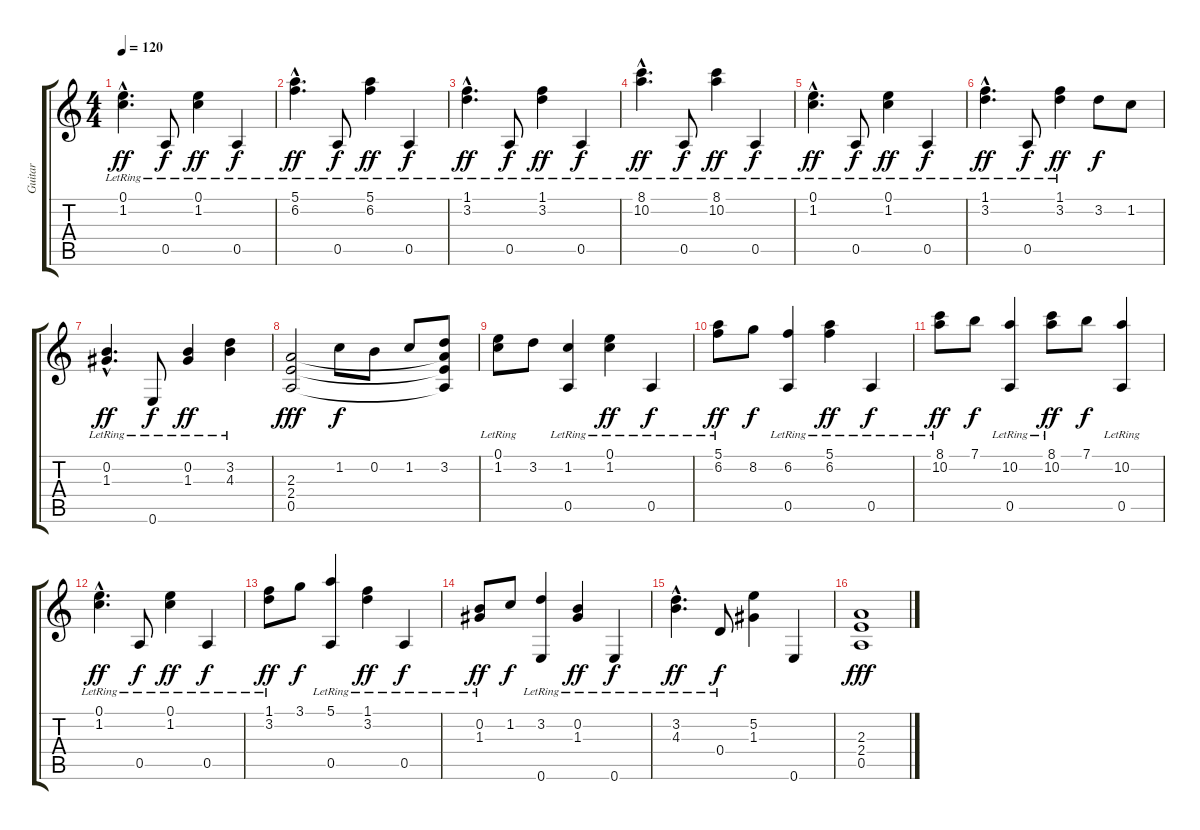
\track ("Guitar" "Guitar") {instrument distortionguitar}
\staff {score tabs}
\tuning (E4 B3 G3 D3 A2 E2) {hide}
\ts (4 4)
\tempo 120
\clef g2
\ks c
(0.1{hac lr} 1.2{hac lr}).4{d dy ff} 0.5{lr}.8{dy f} (0.1{lr} 1.2{lr}).4{dy ff} 0.5{lr}.4{dy f} |
(5.1{hac lr} 6.2{hac lr}).4{d dy ff} 0.5{lr}.8{dy f} (5.1{lr} 6.2{lr}).4{dy ff} 0.5{lr}.4{dy f} |
(1.1{hac lr} 3.2{hac lr}).4{d dy ff} 0.5{lr}.8{dy f} (1.1{lr} 3.2{lr}).4{dy ff} 0.5{lr}.4{dy f} |
(8.1{hac lr} 10.2{hac lr}).4{d dy ff} 0.5{lr}.8{dy f} (8.1{lr} 10.2{lr}).4{dy ff} 0.5{lr}.4{dy f} |
(0.1{hac lr} 1.2{hac lr}).4{d dy ff} 0.5{lr}.8{dy f} (0.1{lr} 1.2{lr}).4{dy ff} 0.5{lr}.4{dy f} |
(1.1{hac lr} 3.2{hac lr}).4{d dy ff} 0.5{lr}.8{dy f} (1.1{lr} 3.2{lr}).4{dy ff} 3.2.8{dy f} 1.2.8 |
(0.2{hac lr} 1.3{hac lr}).4{d dy ff} 0.6{lr}.8{dy f} (0.2{lr} 1.3{lr}).4{dy ff} (3.2 4.3{lr}).4 |
(2.3 2.4 0.5).2{dy fff instrument acousticguitarsteel} 1.2.8{dy f} 0.2.8 1.2.8 (3.2 2.3{t} 2.4{t} 0.5{t}).8 |
(0.1{lr} 1.2).8{instrument acousticguitarsteel} 3.2.8 (1.2 0.5{lr}).4 (0.1{lr} 1.2{lr}).4{dy ff} 0.5{lr}.4{dy f} |
(5.1{lr} 6.2{lr}).8{dy ff} 8.2.8{dy f} (6.2 0.5{lr}).4 (5.1{lr} 6.2{lr}).4{dy ff} 0.5{lr}.4{dy f} |
(8.1{lr} 10.2{lr}).8{dy ff} 7.1.8{dy f} (10.2 0.5{lr}).4 (8.1{lr} 10.2{lr}).8{dy ff} 7.1.8{dy f} (10.2 0.5{lr}).4 |
(0.1{hac lr} 1.2{hac lr}).4{d dy ff} 0.5{lr}.8{dy f} (0.1{lr} 1.2{lr}).4{dy ff} 0.5{lr}.4{dy f} |
(1.1{lr} 3.2{lr}).8{dy ff} 3.1.8{dy f} (5.1 0.5{lr}).4 (1.1{lr} 3.2{lr}).4{dy ff} 0.5{lr}.4{dy f} |
(0.2{lr} 1.3{lr}).8{dy ff} 1.2.8{dy f} (3.2 0.6{lr}).4 (0.2{lr} 1.3{lr}).4{dy ff} 0.6{lr}.4{dy f} |
(3.2{hac lr} 4.3{hac lr}).4{d dy ff} 0.4{lr}.8{dy f} (5.2 1.3).4 0.6.4 |
(2.3 2.4 0.5).1{dy fff}
